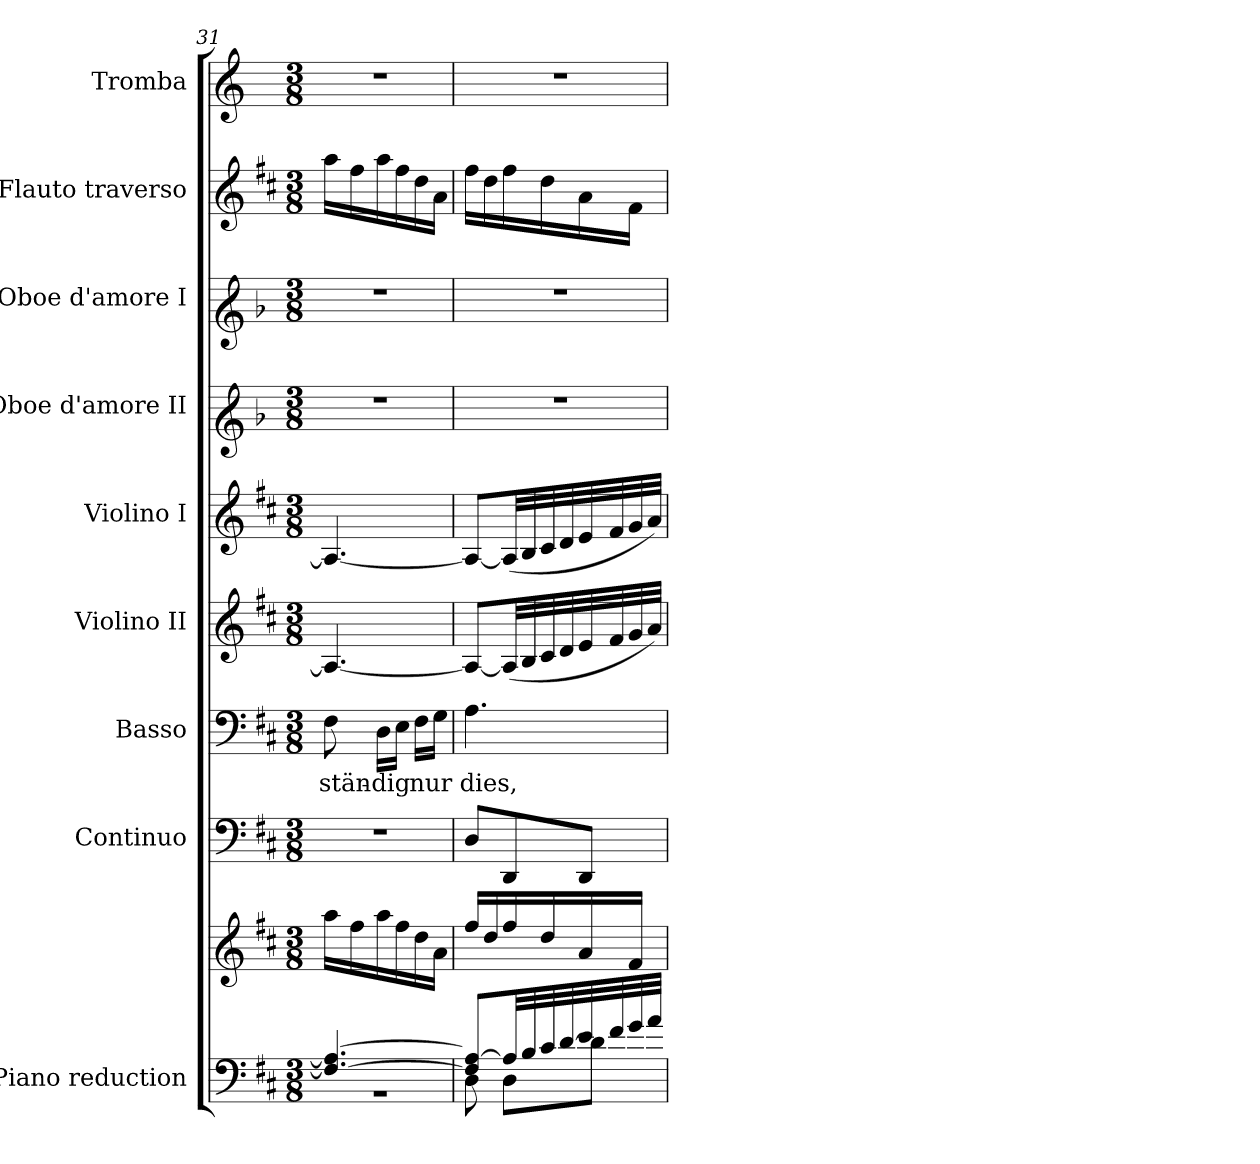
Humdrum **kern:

**kern	**kern	**kern	**dynam	**kern	**text	**kern	**dynam	**kern	**dynam	**kern	**kern	**kern	**dynam	**kern
*part9	*part9	*part8	*part8	*part7	*part7	*part6	*part6	*part5	*part5	*part4	*part3	*part2	*part2	*part1
*staff10	*staff9	*staff8	*staff8	*staff7	*staff7	*staff6	*staff6	*staff5	*staff5	*staff4	*staff3	*staff2	*staff2	*staff1
*I"Piano reduction	*	*I"Continuo	*	*I"Basso	*	*I"Violino II	*	*I"Violino I	*	*I"Oboe d'amore II	*I"Oboe d'amore I	*I"Flauto traverso	*	*I"Tromba
*I'Pno	*	*	*	*	*	*I'Vln	*	*I'Vln	*	*	*	*I'Fl	*	*
!!LO:PB:g=z
*clefF4	*clefG2	*clefF4	*	*clefF4	*	*clefG2	*	*clefG2	*	*clefG1	*clefG1	*clefG2	*	*clefG2
*	*	*	*	*	*	*	*	*	*	*ITrd2c3	*ITrd2c3	*	*	*ITrd-1c-2
*k[f#c#]	*k[f#c#]	*k[f#c#]	*	*k[f#c#]	*	*k[f#c#]	*	*k[f#c#]	*	*k[f#c#]	*k[f#c#]	*k[f#c#]	*	*k[f#c#]
*M3/8	*M3/8	*M3/8	*	*M3/8	*	*M3/8	*	*M3/8	*	*M3/8	*M3/8	*M3/8	*	*M3/8
=31	=31	=31	=31	=31	=31	=31	=31	=31	=31	=31	=31	=31	=31	=31
*^	*	*	*	*	*	*	*	*	*	*	*	*	*	*
!	!	!	!	!	!	!LO:LY:b	!	!	!	!	!	!	!	!	!
4.F#/_ 4.A/_	4.r	16aa\LL	4.r	.	8F#\	-stän-	4.A/_	.	4.A/_	.	4.r	4.r	16aa\LL	.	4.r
.	.	16ff#\	.	.	.	.	.	.	.	.	.	.	16ff#\	.	.
!	!	!	!	!	!	!LO:LY:b	!	!	!	!	!	!	!	!	!
.	.	16aa\	.	.	16D\LL	-dig	.	.	.	.	.	.	16aa\	.	.
.	.	16ff#\	.	.	16E\JJ	.	.	.	.	.	.	.	16ff#\	.	.
!	!	!	!	!	!	!LO:LY:b	!	!	!	!	!	!	!	!	!
.	.	16dd\	.	.	16F#\LL	nur	.	.	.	.	.	.	16dd\	.	.
.	.	16a\JJ	.	.	16G\JJ	.	.	.	.	.	.	.	16a\JJ	.	.
=32	=32	=32	=32	=32	=32	=32	=32	=32	=32	=32	=32	=32	=32	=32	=32
!	!	!	!	!LO:DY:a	!	!LO:LY:b	!	!LO:DY:b	!	!LO:DY:b	!	!	!	!LO:DY:b	!
8F#/] 8A/_L	8D\	16ff#/LL	8D/L	other-dynamics	4.A\	dies,	8A/L_	other-dynamics	8A/L_	other-dynamics	4.r	4.r	16ff#\LL	other-dynamics	4.r
.	.	16dd/	.	.	.	.	.	.	.	.	.	.	16dd\	.	.
32A/LL]	8D\L	16ff#/	8DD/	.	.	.	(32A/LL]	.	(32A/LL]	.	.	.	16ff#\	.	.
32B/	.	.	.	.	.	.	32B/	.	32B/	.	.	.	.	.	.
32c#/	.	16dd/	.	.	.	.	32c#/	.	32c#/	.	.	.	16dd\	.	.
[<32d/	.	.	.	.	.	.	32d/	.	32d/	.	.	.	.	.	.
32e/	8d\J]	16a/	8DD/J	.	.	.	32e/	.	32e/	.	.	.	16a\	.	.
32f#/	.	.	.	.	.	.	32f#/	.	32f#/	.	.	.	.	.	.
32g/	.	16f#/JJ	.	.	.	.	32g/	.	32g/	.	.	.	16f#\JJ	.	.
32a/JJJ	.	.	.	.	.	.	32a/JJJ)	.	32a/JJJ)	.	.	.	.	.	.
*v	*v	*	*	*	*	*	*	*	*	*	*	*	*	*	*
=	=	=	=	=	=	=	=	=	=	=	=	=	=	=
*-	*-	*-	*-	*-	*-	*-	*-	*-	*-	*-	*-	*-	*-	*-
